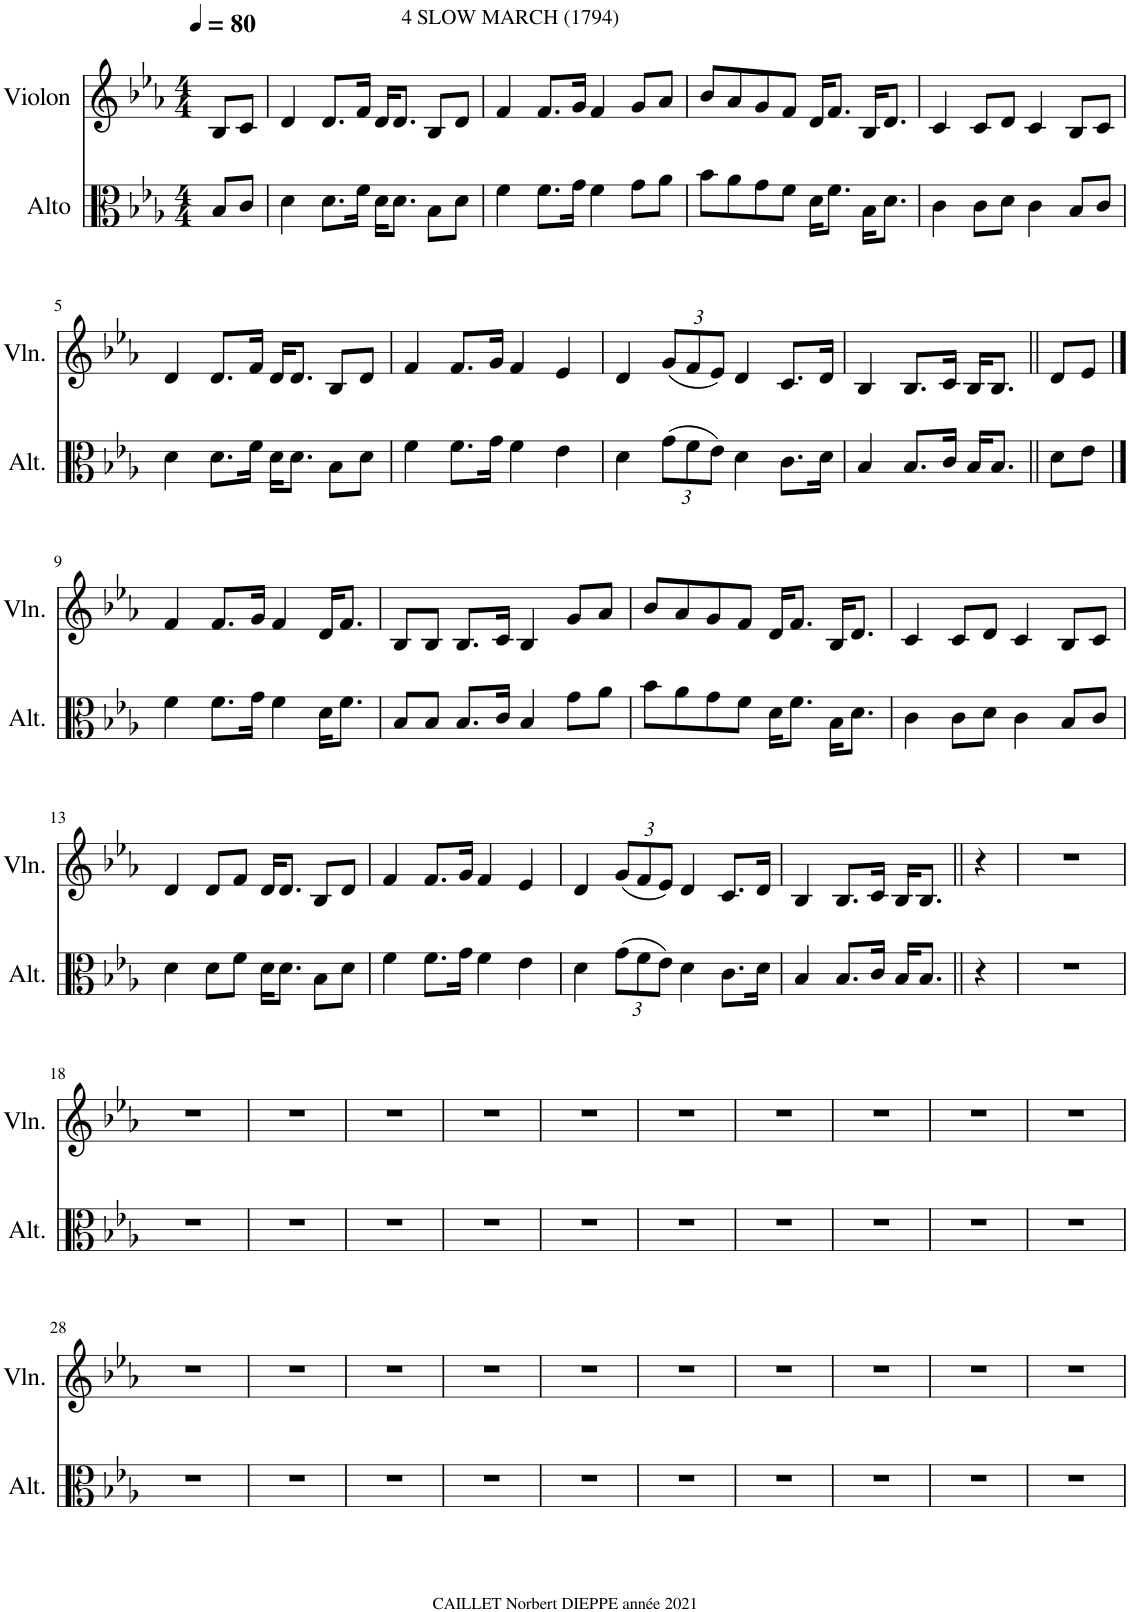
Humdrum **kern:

**kern	**kern
*part2	*part1
*staff2	*staff1
*I"Alto	*I"Violon
*I'Alt.	*I'Vln.
*clefC3	*clefG2
*k[b-e-a-]	*k[b-e-a-]
*M4/4	*M4/4
=	=
8B-/L	8B-/L
8c/J	8c/J
=1	=1
*	*MM80
!	!LO:TX:a:t=4 SLOW MARCH (1794)
4d\	4d/
8.d\L	8.d/L
16f\Jk	16f/Jk
16d\KL	16d/KL
8.d\J	8.d/J
8B-\L	8B-/L
8d\J	8d/J
=2	=2
4f\	4f/
8.f\L	8.f/L
16g\Jk	16g/Jk
4f\	4f/
8g\L	8g/L
8a-\J	8a-/J
=3	=3
8b-\L	8b-/L
8a-\	8a-/
8g\	8g/
8f\J	8f/J
16d\KL	16d/KL
8.f\J	8.f/J
16B-\KL	16B-/KL
8.d\J	8.d/J
=4	=4
4c\	4c/
8c\L	8c/L
8d\J	8d/J
4c\	4c/
8B-/L	8B-/L
8c/J	8c/J
!!LO:LB:g=z
=5	=5
4d\	4d/
8.d\L	8.d/L
16f\Jk	16f/Jk
16d\KL	16d/KL
8.d\J	8.d/J
8B-\L	8B-/L
8d\J	8d/J
=6	=6
4f\	4f/
8.f\L	8.f/L
16g\Jk	16g/Jk
4f\	4f/
4e-\	4e-/
=7	=7
4d\	4d/
*Xbrackettup	*Xbrackettup
(12g\L	(12g/L
12f\	12f/
12e-\J)	12e-/J)
4d\	4d/
8.c\L	8.c/L
16d\Jk	16d/Jk
=8	=8
4B-/	4B-/
8.B-/L	8.B-/L
16c/Jk	16c/Jk
16B-/KL	16B-/KL
8.B-/J	8.B-/J
8d\L	8d/L
8e-\J	8e-/J
!!LO:LB:g=z
==9	==9
4f\	4f/
8.f\L	8.f/L
16g\Jk	16g/Jk
4f\	4f/
16d\KL	16d/KL
8.f\J	8.f/J
=10	=10
8B-/L	8B-/L
8B-/J	8B-/J
8.B-/L	8.B-/L
16c/Jk	16c/Jk
4B-/	4B-/
8g\L	8g/L
8a-\J	8a-/J
=11	=11
8b-\L	8b-/L
8a-\	8a-/
8g\	8g/
8f\J	8f/J
16d\KL	16d/KL
8.f\J	8.f/J
16B-\KL	16B-/KL
8.d\J	8.d/J
=12	=12
4c\	4c/
8c\L	8c/L
8d\J	8d/J
4c\	4c/
8B-/L	8B-/L
8c/J	8c/J
!!LO:LB:g=z
=13	=13
4d\	4d/
8d\L	8d/L
8f\J	8f/J
16d\KL	16d/KL
8.d\J	8.d/J
8B-\L	8B-/L
8d\J	8d/J
=14	=14
4f\	4f/
8.f\L	8.f/L
16g\Jk	16g/Jk
4f\	4f/
4e-\	4e-/
=15	=15
4d\	4d/
(12g\L	(12g/L
12f\	12f/
12e-\J)	12e-/J)
4d\	4d/
8.c\L	8.c/L
16d\Jk	16d/Jk
=16	=16
4B-/	4B-/
8.B-/L	8.B-/L
16c/Jk	16c/Jk
16B-/KL	16B-/KL
8.B-/J	8.B-/J
4r	4r
=17	=17
1r	1r
!!LO:LB:g=z
=18	=18
1r	1r
=19	=19
1r	1r
=20	=20
1r	1r
=21	=21
1r	1r
=22	=22
1r	1r
=23	=23
1r	1r
=24	=24
1r	1r
=25	=25
1r	1r
=26	=26
1r	1r
=27	=27
1r	1r
!!LO:LB:g=z
=28	=28
1r	1r
=29	=29
1r	1r
=30	=30
1r	1r
=31	=31
1r	1r
=32	=32
1r	1r
=33	=33
1r	1r
=34	=34
1r	1r
=35	=35
1r	1r
=36	=36
1r	1r
=37	=37
1r	1r
=	=
*-	*-
